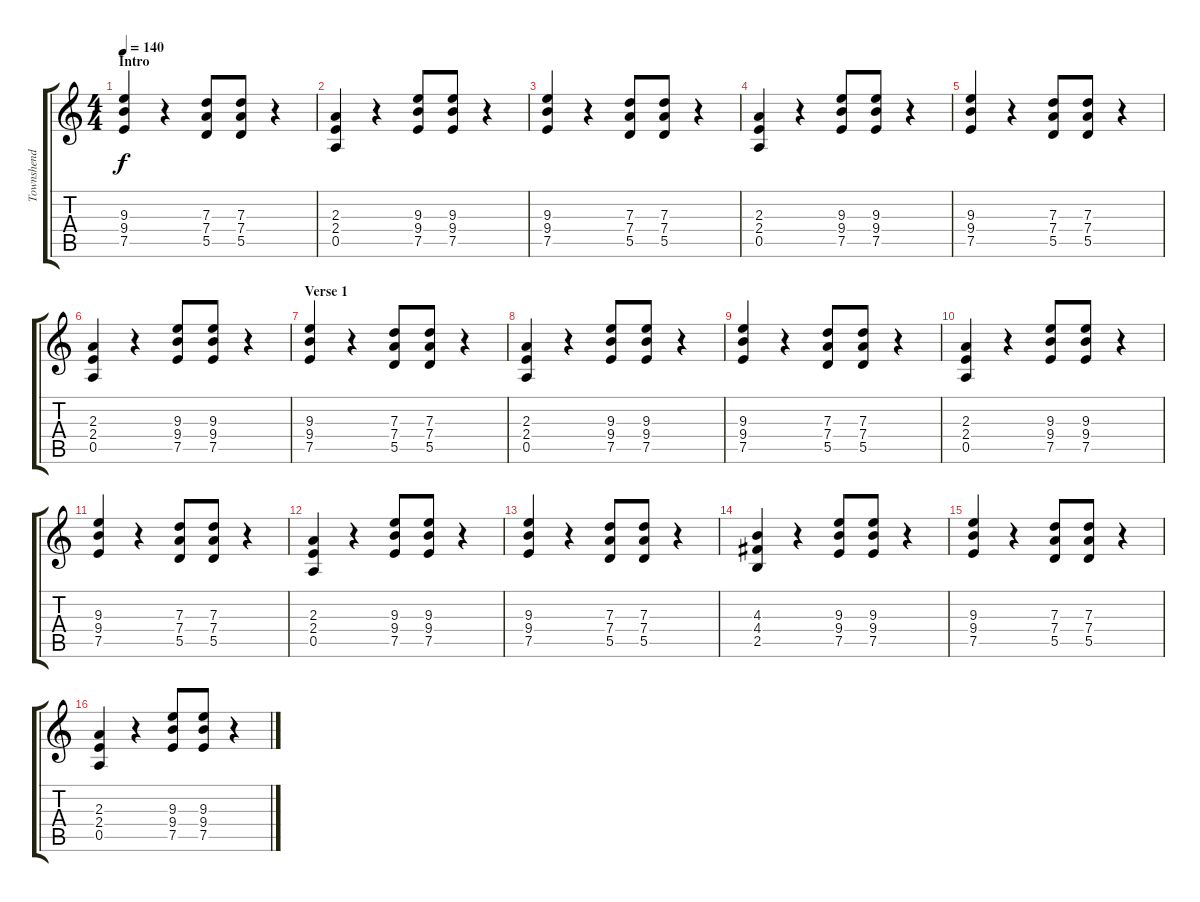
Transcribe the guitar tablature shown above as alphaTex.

\track ("Townshend" "Townshend") {instrument distortionguitar}
\staff {score tabs}
\tuning (E4 B3 G3 D3 A2 E2) {hide}
\ts (4 4)
\section ("" "Intro")
\tempo 140
\clef g2
\ks c
(9.3 9.4 7.5).4{dy f instrument distortionguitar} r.4 (7.3 7.4 5.5).8 (7.3 7.4 5.5).8 r.4 |
(2.3 2.4 0.5).4 r.4 (9.3 9.4 7.5).8 (9.3 9.4 7.5).8 r.4 |
(9.3 9.4 7.5).4 r.4 (7.3 7.4 5.5).8 (7.3 7.4 5.5).8 r.4 |
(2.3 2.4 0.5).4 r.4 (9.3 9.4 7.5).8 (9.3 9.4 7.5).8 r.4 |
(9.3 9.4 7.5).4 r.4 (7.3 7.4 5.5).8 (7.3 7.4 5.5).8 r.4 |
(2.3 2.4 0.5).4 r.4 (9.3 9.4 7.5).8 (9.3 9.4 7.5).8 r.4 |
\section ("" "Verse 1")
(9.3 9.4 7.5).4 r.4 (7.3 7.4 5.5).8 (7.3 7.4 5.5).8 r.4 |
(2.3 2.4 0.5).4 r.4 (9.3 9.4 7.5).8 (9.3 9.4 7.5).8 r.4 |
(9.3 9.4 7.5).4 r.4 (7.3 7.4 5.5).8 (7.3 7.4 5.5).8 r.4 |
(2.3 2.4 0.5).4 r.4 (9.3 9.4 7.5).8 (9.3 9.4 7.5).8 r.4 |
(9.3 9.4 7.5).4 r.4 (7.3 7.4 5.5).8 (7.3 7.4 5.5).8 r.4 |
(2.3 2.4 0.5).4 r.4 (9.3 9.4 7.5).8 (9.3 9.4 7.5).8 r.4 |
(9.3 9.4 7.5).4 r.4 (7.3 7.4 5.5).8 (7.3 7.4 5.5).8 r.4 |
(4.3 4.4 2.5).4 r.4 (9.3 9.4 7.5).8 (9.3 9.4 7.5).8 r.4 |
(9.3 9.4 7.5).4 r.4 (7.3 7.4 5.5).8 (7.3 7.4 5.5).8 r.4 |
(2.3 2.4 0.5).4 r.4 (9.3 9.4 7.5).8 (9.3 9.4 7.5).8 r.4
